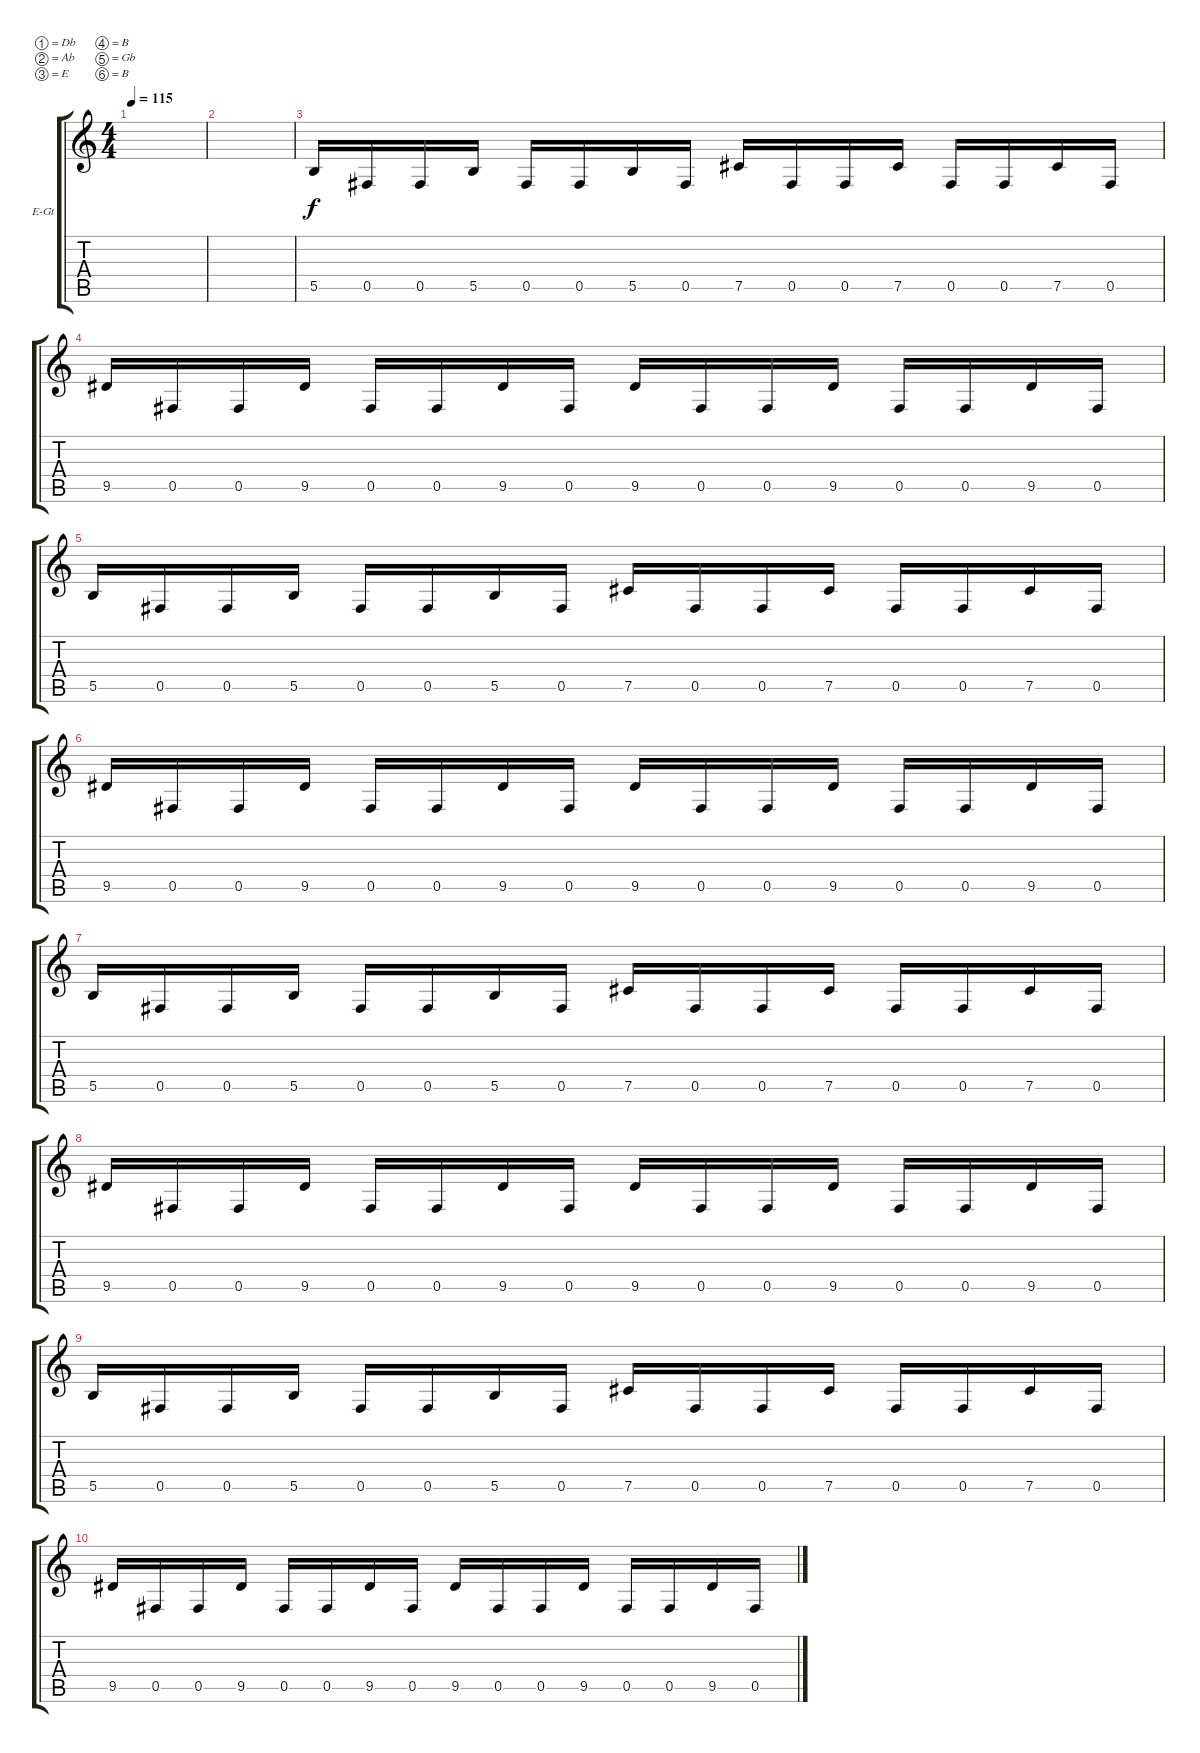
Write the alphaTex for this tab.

\bracketExtendMode groupsimilarinstruments
\firstSystemTrackNameOrientation horizontal
\otherSystemsTrackNameOrientation horizontal
\track ("Electric Guitar" "E-Gt") {instrument overdrivenguitar}
\staff {score tabs}
\tuning (Db4 Ab3 E3 B2 Gb2 B1)
\ts (4 4)
\tempo 115
\clef g2
\ks c
|
|
5.5.16 0.5.16 0.5.16 5.5.16 0.5.16 0.5.16 5.5.16 0.5.16 7.5.16 0.5.16 0.5.16 7.5.16 0.5.16 0.5.16 7.5.16 0.5.16 |
9.5.16 0.5.16 0.5.16 9.5.16 0.5.16 0.5.16 9.5.16 0.5.16 9.5.16 0.5.16 0.5.16 9.5.16 0.5.16 0.5.16 9.5.16 0.5.16 |
5.5.16 0.5.16 0.5.16 5.5.16 0.5.16 0.5.16 5.5.16 0.5.16 7.5.16 0.5.16 0.5.16 7.5.16 0.5.16 0.5.16 7.5.16 0.5.16 |
9.5.16 0.5.16 0.5.16 9.5.16 0.5.16 0.5.16 9.5.16 0.5.16 9.5.16 0.5.16 0.5.16 9.5.16 0.5.16 0.5.16 9.5.16 0.5.16 |
5.5.16 0.5.16 0.5.16 5.5.16 0.5.16 0.5.16 5.5.16 0.5.16 7.5.16 0.5.16 0.5.16 7.5.16 0.5.16 0.5.16 7.5.16 0.5.16 |
9.5.16 0.5.16 0.5.16 9.5.16 0.5.16 0.5.16 9.5.16 0.5.16 9.5.16 0.5.16 0.5.16 9.5.16 0.5.16 0.5.16 9.5.16 0.5.16 |
5.5.16 0.5.16 0.5.16 5.5.16 0.5.16 0.5.16 5.5.16 0.5.16 7.5.16 0.5.16 0.5.16 7.5.16 0.5.16 0.5.16 7.5.16 0.5.16 |
9.5.16 0.5.16 0.5.16 9.5.16 0.5.16 0.5.16 9.5.16 0.5.16 9.5.16 0.5.16 0.5.16 9.5.16 0.5.16 0.5.16 9.5.16 0.5.16
